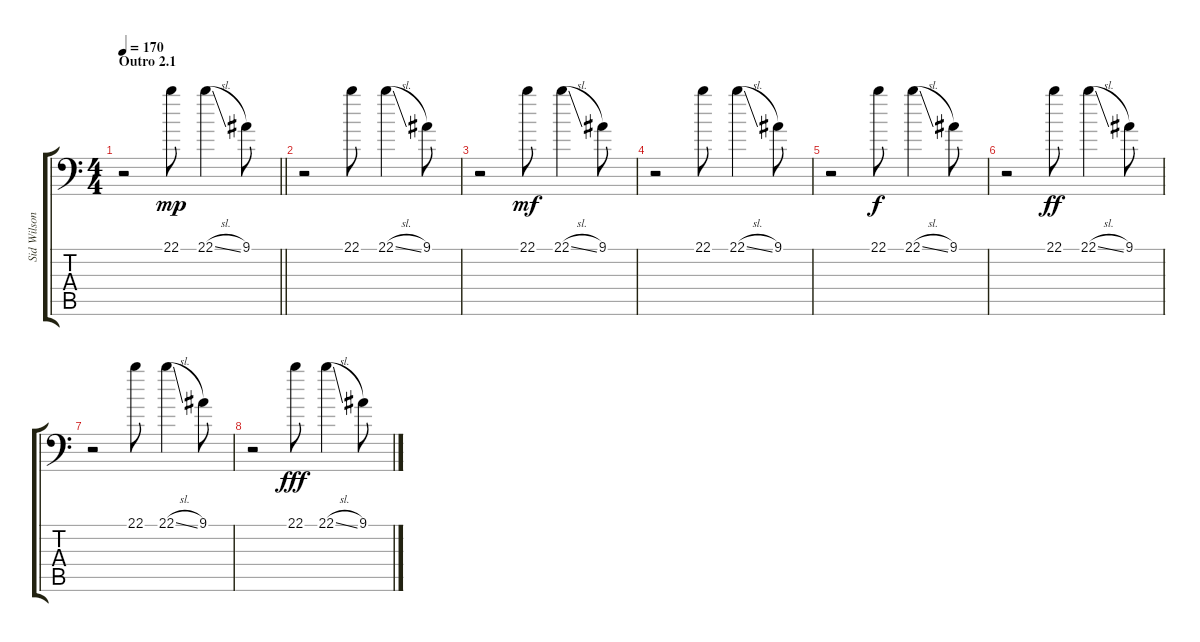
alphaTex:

\track ("Sid Wilson" "Sid Wilson") {instrument lead2sawtooth}
\staff {score tabs}
\tuning (Db4 Ab3 E3 B2 Gb1 B0) {hide}
\ts (4 4)
\section ("" "Outro 2.1")
\tempo 170
\clef f4
\barLineRight lightlight
\ks c
r.2{dy mf} 22.1.8{dy mp instrument applause} 22.1{sl}.4 9.1.8 |
r.2 22.1.8 22.1{sl}.4 9.1.8 |
r.2 22.1.8{dy mf} 22.1{sl}.4 9.1.8 |
r.2 22.1.8 22.1{sl}.4 9.1.8 |
r.2 22.1.8{dy f} 22.1{sl}.4 9.1.8 |
r.2 22.1.8{dy ff} 22.1{sl}.4 9.1.8 |
r.2 22.1.8 22.1{sl}.4 9.1.8 |
r.2 22.1.8{dy fff} 22.1{sl}.4 9.1.8
